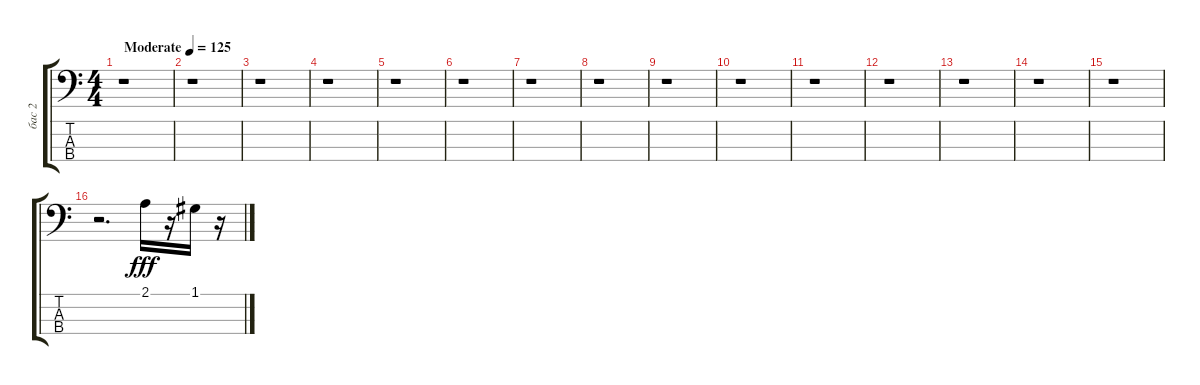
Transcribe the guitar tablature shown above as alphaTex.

\track ("бас 2" "бас 2") {instrument acousticguitarsteel}
\staff {score tabs}
\tuning (G2 D2 A1 E1) {hide}
\ts (4 4)
\tempo (125 "Moderate")
\clef f4
\ks c
r.1{dy fff instrument acousticguitarsteel} |
r.1 |
r.1 |
r.1 |
r.1 |
r.1 |
r.1 |
r.1 |
r.1 |
r.1 |
r.1 |
r.1 |
r.1 |
r.1 |
r.1 |
r.2{d} 2.1.16 r.16 1.1.16 r.16
